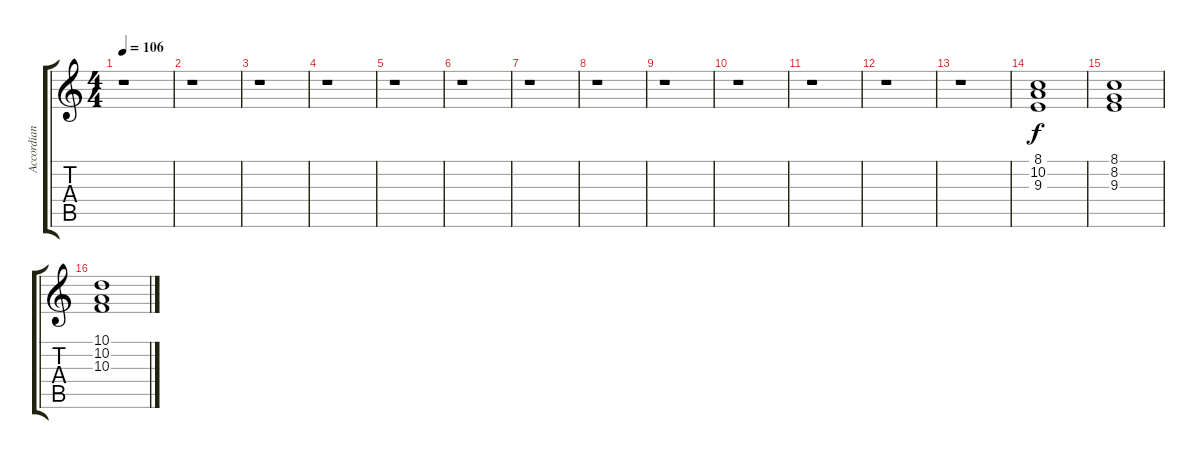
\track ("Accordian arranged for guitar" "Accordian ") {instrument accordion}
\staff {score tabs}
\tuning (E4 B3 G3 D3 A2 E2) {hide}
\ts (4 4)
\tempo 106
\clef g2
\ks c
r.1{dy f} |
r.1 |
r.1 |
r.1 |
r.1 |
r.1 |
r.1 |
r.1 |
r.1 |
r.1 |
r.1 |
r.1 |
r.1 |
(8.1 10.2 9.3).1 |
(8.1 8.2 9.3).1 |
(10.1 10.2 10.3).1
